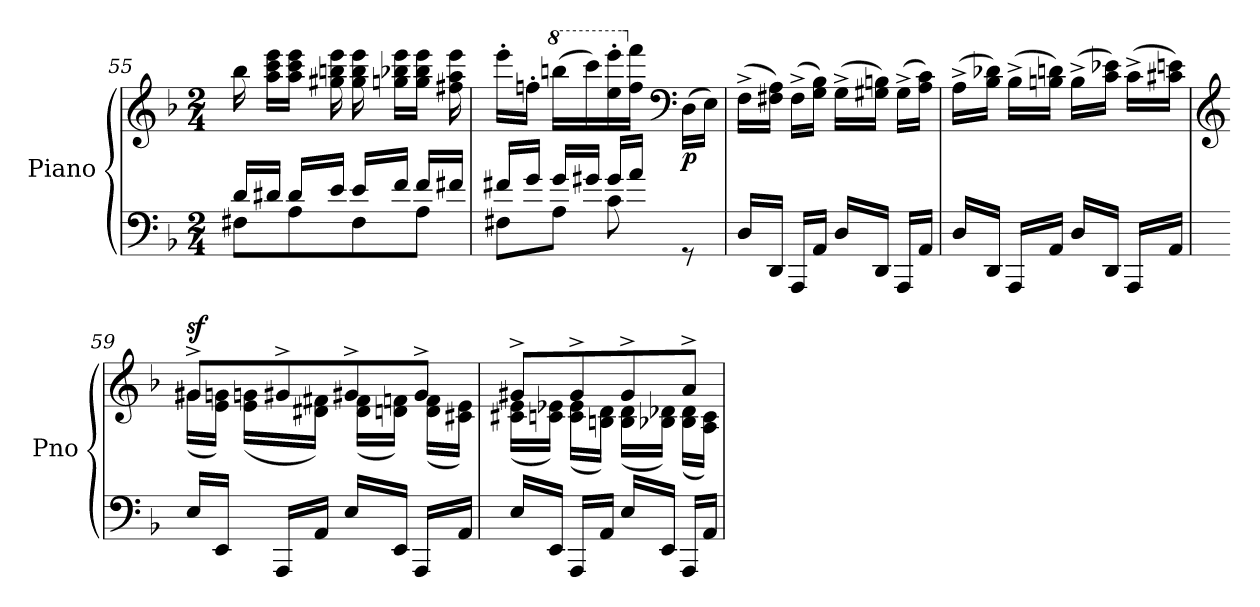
**kern	**kern	**dynam
*part1	*part1	*part1
*staff2	*staff1	*staff1/2
*I"Piano	*	*
*I'Pno	*	*
*clefF4	*clefG2	*
*k[b-]	*k[b-]	*
*M2/4	*M2/4	*
=55	=55	=55
*^	*	*
16d/LL	8F#X\L	16bb-\	.
16d#X/JJ	.	16aa\ 16ccc\ 16eee\LL	.
16d#/LL	8A\	16aa\ 16ccc\ 16eee\JJ	.
16e/JJ	.	16gg#X\ 16bbn\ 16eee\	.
16e/LL	8F#\	16gg#\ 16bb\ 16eee\	.
16f/JJ	.	16ggn\ 16bb-X\ 16eee\LL	.
16f/LL	8A\J	16gg\ 16bb-\ 16eee\JJ	.
16f#X/JJ	.	16ff#X\ 16aa\ 16eee\	.
=56	=56	=56	=56
16f#X/LL	8F#X\L	16eee'\LL	.
16g/JJ	.	16ffn'\JJ	.
*	*	*8va	*
16g/LL	8A\J	(16bbbn\LL	.
16g#X/JJ	.	16cccc\)	.
16g#/LL	8c\	16eee\' 16eeee\'	.
*	*	*X8va	*
16a/JJ	.	16ff\ 16fff\JJ	.
*	*	*clefF4	*
!	!	!	!LO:DY:b
8rGG	8ryy	(16D\LL	p
.	.	16E\JJ)	.
*v	*v	*	*
!!LO:PB:g=z
=57	=57	=57
16D/LL	(16F^\LL	.
16DD/JJ	16F#X\ 16A\JJ)	.
16AAA/LL	(16F#^\LL	.
16AA/JJ	16G\ 16B-\JJ)	.
16D/LL	(16G^\LL	.
16DD/JJ	16G#X\ 16Bn\JJ)	.
16AAA/LL	(16G#^\LL	.
16AA/JJ	16A\ 16c\JJ)	.
=58	=58	=58
16D/LL	(16A^\LL	.
16DD/JJ	16B-\ 16d-X\JJ)	.
16AAA/LL	(16B-^\LL	.
16AA/JJ	16Bn\ 16dn\JJ)	.
16D/LL	(16B^\LL	.
16DD/JJ	16c\ 16e-X\JJ)	.
16AAA/LL	(16c^\LL	.
16AA/JJ	16c#X\ 16en\JJ)	.
=59	=59	=59
*	*clefG2	*
*	*^	*
!	!	!	!LO:DY:a
16E/LL	8g#X^/L	(16g#\LL	sf
16EE/JJ	.	16e\ 16gn\JJ)	.
16AAA/LL	8g#X^/	(16e\ 16gn\LL	.
16AA/JJ	.	16d#X\ 16f#X\JJ)	.
16E/LL	8g#X^/	(16d#\ 16f#\LL	.
16EE/JJ	.	16dn\ 16fn\JJ)	.
16AAA/LL	8g#^/J	(16d\ 16f\LL	.
16AA/JJ	.	16c#X\ 16e\JJ)	.
!!LO:LB:g=z	!!
=60	=60	=60	=60
16E/LL	8g#X^/L	(16c#X\ 16e\LL	.
16EE/JJ	.	16cn\ 16e-X\JJ)	.
16AAA/LL	8g#^/	(16c\ 16e-\LL	.
16AA/JJ	.	16Bn\ 16d\JJ)	.
16E/LL	8g#^/	(16B\ 16d\LL	.
16EE/JJ	.	16B-X\ 16d-X\JJ)	.
16AAA/LL	8a^/J	(16B-\ 16d-\LL	.
16AA/JJ	.	16A\ 16c\JJ)	.
*	*v	*v	*
=	=	=
*-	*-	*-
